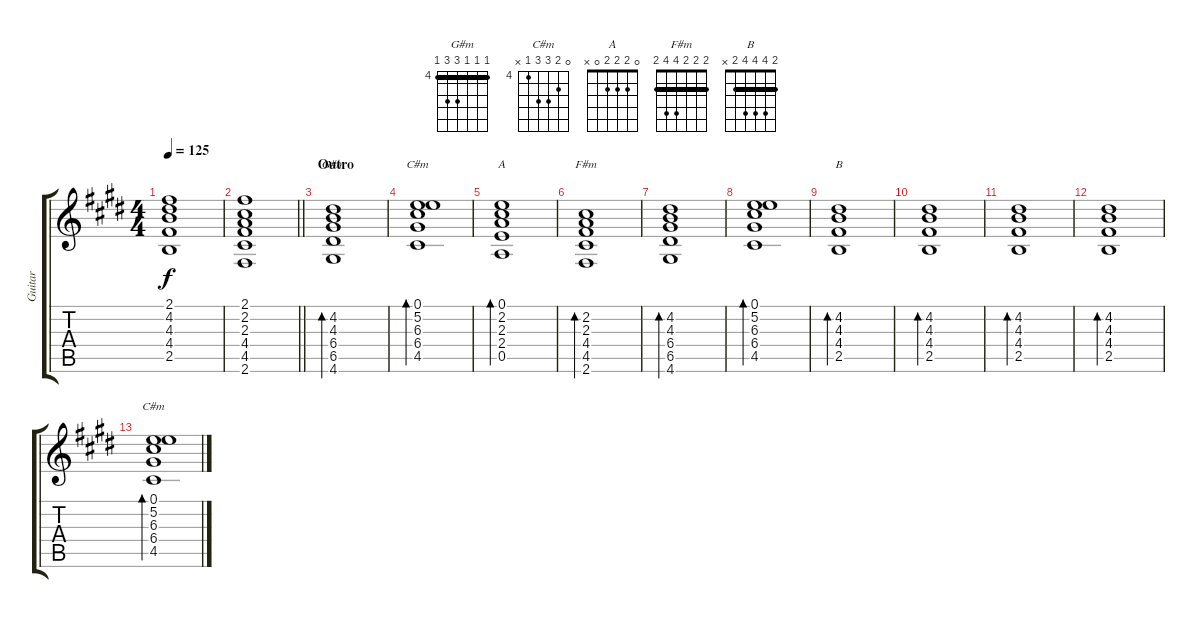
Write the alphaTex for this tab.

\track ("Guitar" "Guitar") {instrument acousticguitarsteel}
\staff {score tabs}
\tuning (E4 B3 G3 D3 A2 E2) {hide}
\chord ("G#m" 4 4 4 6 6 4) {firstfret 4 barre 4}
\chord ("C#m" 4 5 6 6 4 x) {firstfret 4 barre 4}
\chord ("A" 0 2 2 2 0 x)
\chord ("F#m" 2 2 2 4 4 2) {barre 2}
\chord ("B" 2 4 4 4 2 x) {barre 2}
\chord ("C#m" 0 5 6 6 4 x) {firstfret 4}
\ts (4 4)
\tempo 125
\clef g2
\ks c#minor
(2.1 4.2 4.3 4.4 2.5).1{dy f} |
\barLineRight lightlight
(2.1 2.2 2.3 4.4 4.5 2.6).1 |
\section ("" "Outro")
(4.2 4.3 6.4 6.5 4.6).1{bd 60 ch "G#m"} |
(0.1 5.2 6.3 6.4 4.5).1{bd 60 ch "C#m"} |
(0.1 2.2 2.3 2.4 0.5).1{bd 60 ch "A"} |
(2.2 2.3 4.4 4.5 2.6).1{bd 60 ch "F#m"} |
(4.2 4.3 6.4 6.5 4.6).1{bd 60} |
(0.1 5.2 6.3 6.4 4.5).1{bd 60} |
(4.2 4.3 4.4 2.5).1{bd 60 ch "B"} |
(4.2 4.3 4.4 2.5).1{bd 60} |
(4.2 4.3 4.4 2.5).1{bd 60} |
(4.2 4.3 4.4 2.5).1{bd 60} |
(0.1 5.2 6.3 6.4 4.5).1{bd 60 ch "C#m"}
